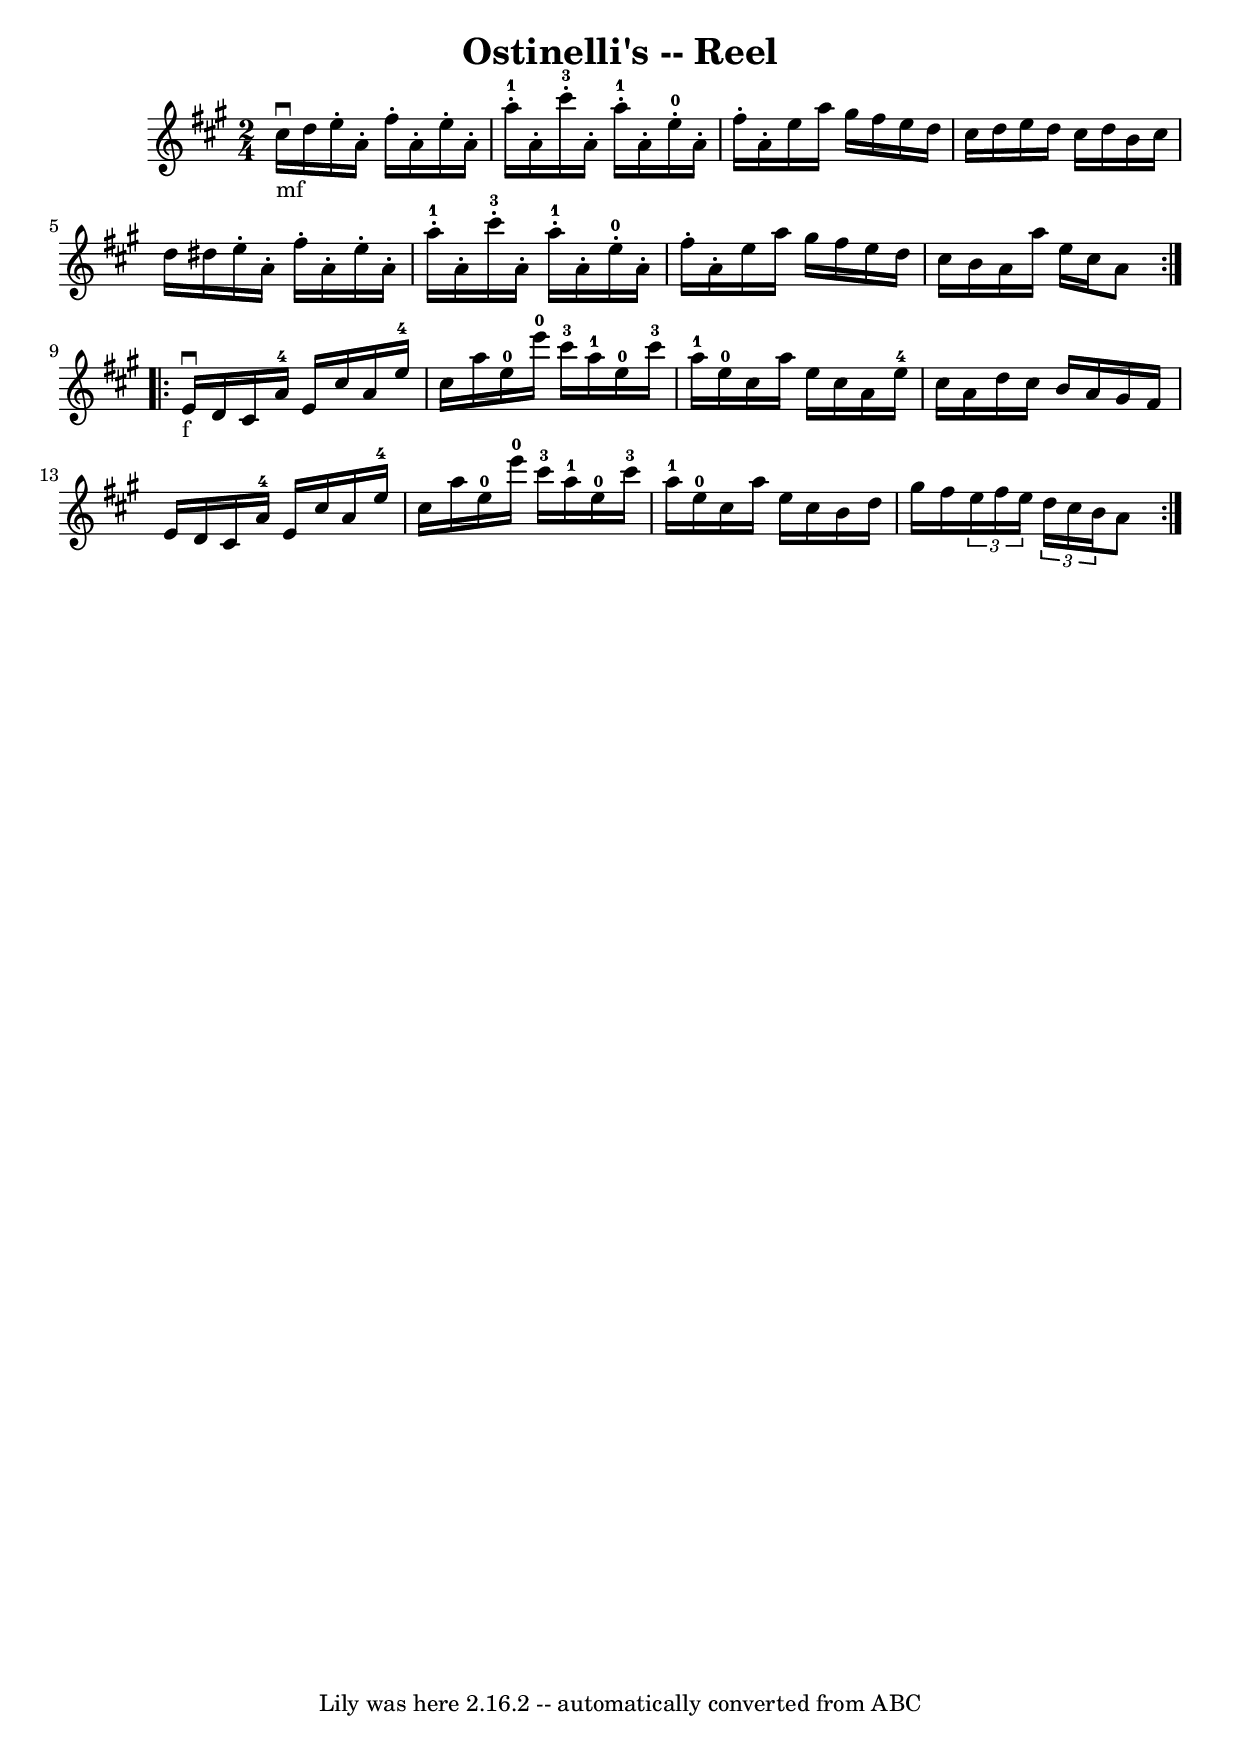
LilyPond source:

\version "2.7.40"
\include "Mammoth.ily"
\header {
	%% book = "Ryan's Mammoth Collection"
	crossRefNumber = "1"
	footnotes = "\\\\311"
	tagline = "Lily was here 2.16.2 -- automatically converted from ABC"
	title = "Ostinelli's -- Reel"
}
voicedefault =  {


\repeat volta 2 {
\time 2/4 \key a \major cis''16_"mf"^\downbow d''16  |
 e''16 
-. a'16 -. fis''16 -. a'16 -. e''16 -. a'16 -. a''16-1-.   
a'16 -.   |
 cis'''16-3-. a'16 -. a''16-1-. a'16 -.     
e''16-0-. a'16 -. fis''16 -. a'16 -.   |
 e''16 a''16   
 gis''16 fis''16 e''16 d''16 cis''16 d''16    |
 e''16   
 d''16 cis''16 d''16 b'16 cis''16 d''16 dis''16    |
   
 e''16 -. a'16 -. fis''16 -. a'16 -. e''16 -. a'16 -. a''16 
-1-. a'16 -.   |
 cis'''16-3-. a'16 -. a''16-1-.   
a'16 -. e''16-0-. a'16 -. fis''16 -. a'16 -.   |
 e''16  
 a''16 gis''16 fis''16 e''16 d''16 cis''16 b'16    |
  
 a'16 a''16 e''16 cis''16 a'8    }     \repeat volta 2 { e'16 
_"f"^\downbow d'16  |
 cis'16 a'16-4 e'16 cis''16    
a'16 e''16-4 cis''16 a''16    |
 e''16-0 e'''16-0  
 cis'''16-3 a''16-1 e''16-0 cis'''16-3 a''16-1 e''16 
-0   |
 cis''16 a''16 e''16 cis''16 a'16 e''16-4  
 cis''16 a'16    |
 d''16 cis''16 b'16 a'16 gis'16    
fis'16 e'16 d'16    |
 cis'16 a'16-4 e'16 cis''16    
a'16 e''16-4 cis''16 a''16    |
 e''16-0 e'''16-0  
 cis'''16-3 a''16-1 e''16-0 cis'''16-3 a''16-1 e''16 
-0   |
 cis''16 a''16 e''16 cis''16 b'16 d''16    
gis''16 fis''16    |
   \times 2/3 { e''16 fis''16 e''16  }   
\times 2/3 { d''16 cis''16 b'16  } a'8  }   
}

\score{
    <<

	\context Staff="default"
	{
	    \voicedefault 
	}

    >>
	\layout {
	}
	\midi {}
}
